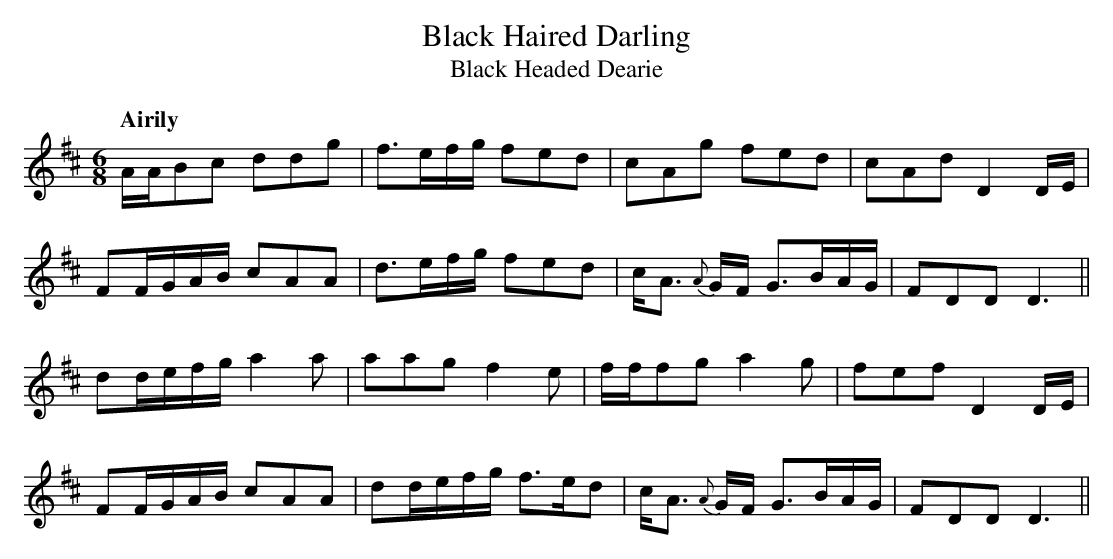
X:1
T:Black Haired Darling
T:Black Headed Dearie
L:1/8
M:6/8
Q:"Airily"
K:D
A/A/Bc ddg|f>ef/g/ fed|cAg fed|cAd D2 D/E/|
FF/G/A/B/ cAA|d>ef/g/ fed|c<A {A}G/F/ G>BA/G/|FDD D3||
dd/e/f/g/ a2a|aag f2e|f/f/fg a2g|fef D2 D/E/|
FF/G/A/B/ cAA|dd/e/f/g/ f>ed|c<A {A}G/F/ G>BA/G/|FDD D3||
